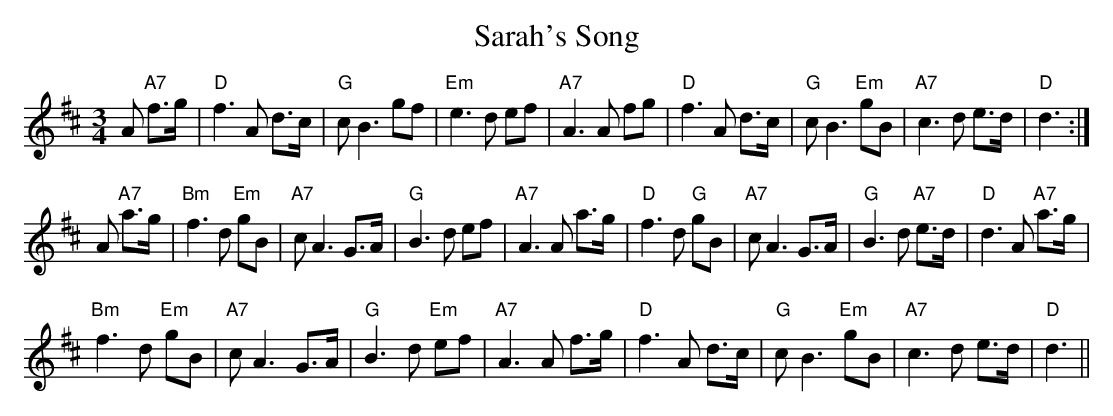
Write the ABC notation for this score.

X:1
T: Sarah's Song
M: 3/4
L: 1/8
K: Dmaj
M:3/4
L: 1/8
K: D
A "A7"f>g|"D"f3 A d>c|"G"cB3 gf|"Em"e3 d ef|"A7"A3 A fg|"D"f3 A d>c|"G"cB3 "Em"gB|"A7"c3 d e>d|"D"d3:|
A "A7"a>g|"Bm"f3 d "Em"gB|"A7"cA3 G>A|"G"B3 d ef|"A7"A3 A a>g|"D"f3 d "G"gB|"A7"cA3 G>A|"G"B3 d "A7"e>d|"D"d3 A "A7"a>g|
"Bm"f3 d "Em"gB|"A7"cA3 G>A|"G"B3 d "Em"ef|"A7"A3 A f>g|"D"f3 A d>c|"G"cB3 "Em"gB|"A7"c3 d e>d|"D"d3||
